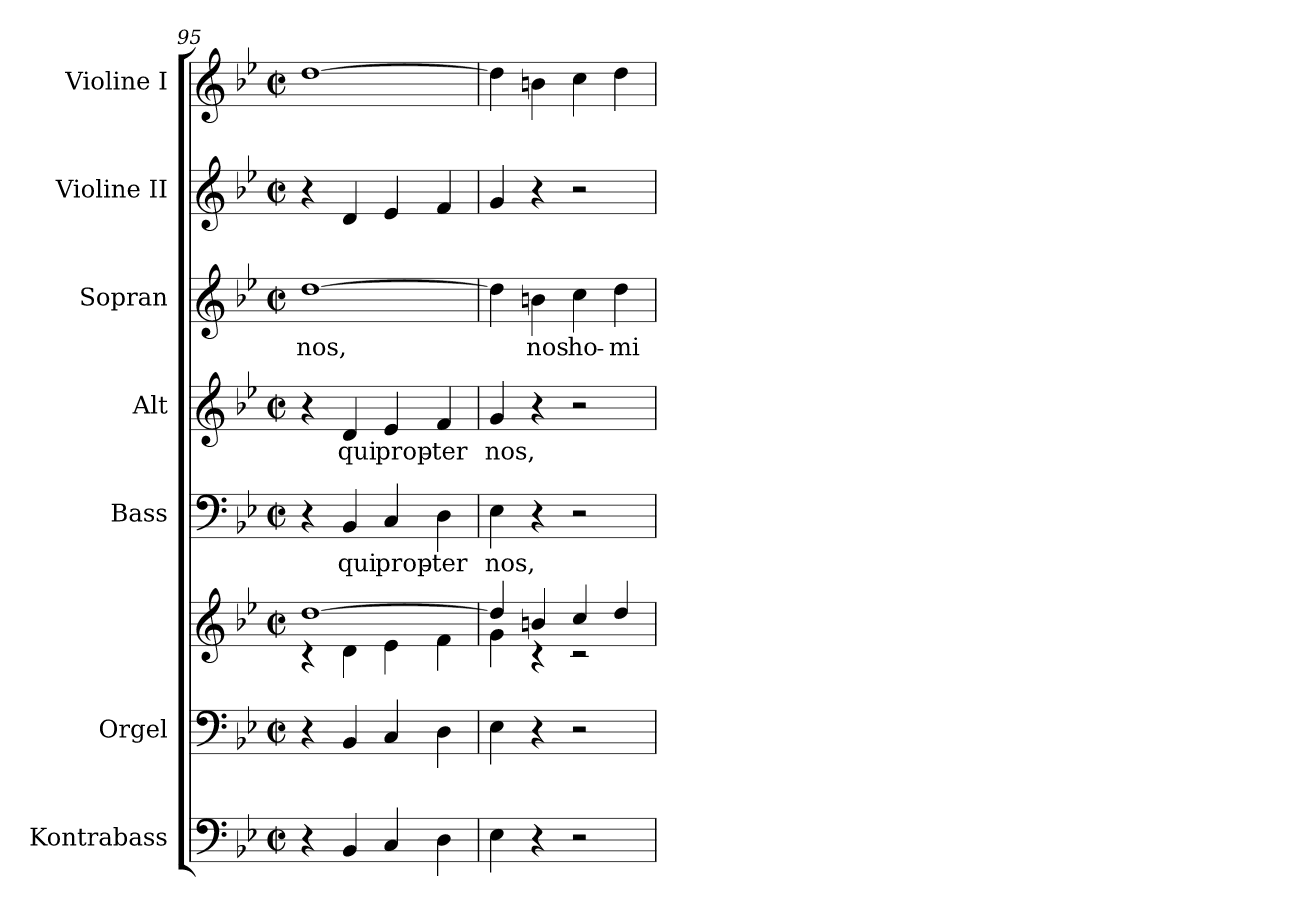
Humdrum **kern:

**kern	**kern	**kern	**kern	**text	**kern	**text	**kern	**text	**kern	**kern
*part7	*part6	*part6	*part5	*part5	*part4	*part4	*part3	*part3	*part2	*part1
*staff8	*staff7	*staff6	*staff5	*staff5	*staff4	*staff4	*staff3	*staff3	*staff2	*staff1
*I"Kontrabass	*I"Orgel	*	*I"Bass	*	*I"Alt	*	*I"Sopran	*	*I"Violine II	*I"Violine I
*I'Kb.	*I'Org.	*	*I'B	*	*I'A	*	*I'S	*	*I'Vl. II	*I'Vl. I
*clefF4	*clefF4	*clefG2	*clefF4	*	*clefG2	*	*clefG2	*	*clefG2	*clefG2
*ITrd7c12	*	*	*	*	*	*	*	*	*	*
*k[b-e-]	*k[b-e-]	*k[b-e-]	*k[b-e-]	*	*k[b-e-]	*	*k[b-e-]	*	*k[b-e-]	*k[b-e-]
*B-:	*B-:	*B-:	*B-:	*	*B-:	*	*B-:	*	*B-:	*B-:
*M2/2	*M2/2	*M2/2	*M2/2	*	*M2/2	*	*M2/2	*	*M2/2	*M2/2
*met(c|)	*met(c|)	*met(c|)	*met(c|)	*	*met(c|)	*	*met(c|)	*	*met(c|)	*met(c|)
=95	=95	=95	=95	=95	=95	=95	=95	=95	=95	=95
*	*	*^	*	*	*	*	*	*	*	*
!	!	!	!	!	!	!	!	!	!LO:LY:b	!	!
4r	4r	[>1dd	4rc	4r	.	4r	.	[1dd	nos,	4r	[1dd
!	!	!	!	!	!LO:LY:b	!	!LO:LY:b	!	!	!	!
4BBB-/	4BB-/	.	4d\	4BB-/	qui	4d/	qui	.	.	4d/	.
!	!	!	!	!	!LO:LY:b	!	!LO:LY:b	!	!	!	!
4CC/	4C/	.	4e-\	4C/	prop-	4e-/	prop-	.	.	4e-/	.
!	!	!	!	!	!LO:LY:b	!	!LO:LY:b	!	!	!	!
4DD\	4D\	.	4f\	4D\	-ter	4f/	-ter	.	.	4f/	.
=96	=96	=96	=96	=96	=96	=96	=96	=96	=96	=96	=96
!	!	!	!	!	!LO:LY:b	!	!LO:LY:b	!	!	!	!
4EE-\	4E-\	4dd/]	4g\	4E-\	nos,	4g/	nos,	4dd\]	.	4g/	4dd\]
!	!	!	!	!	!	!	!	!	!LO:LY:b	!	!
4r	4r	4bn/	4rc	4r	.	4r	.	4bn\	nos	4r	4bn\
!	!	!	!	!	!	!	!	!	!LO:LY:b	!	!
2r	2r	4cc/	2rc	2r	.	2r	.	4cc\	ho-	2r	4cc\
!	!	!	!	!	!	!	!	!	!LO:LY:b	!	!
.	.	4dd/	.	.	.	.	.	4dd\	-mi-	.	4dd\
*	*	*v	*v	*	*	*	*	*	*	*	*
=	=	=	=	=	=	=	=	=	=	=
*-	*-	*-	*-	*-	*-	*-	*-	*-	*-	*-
